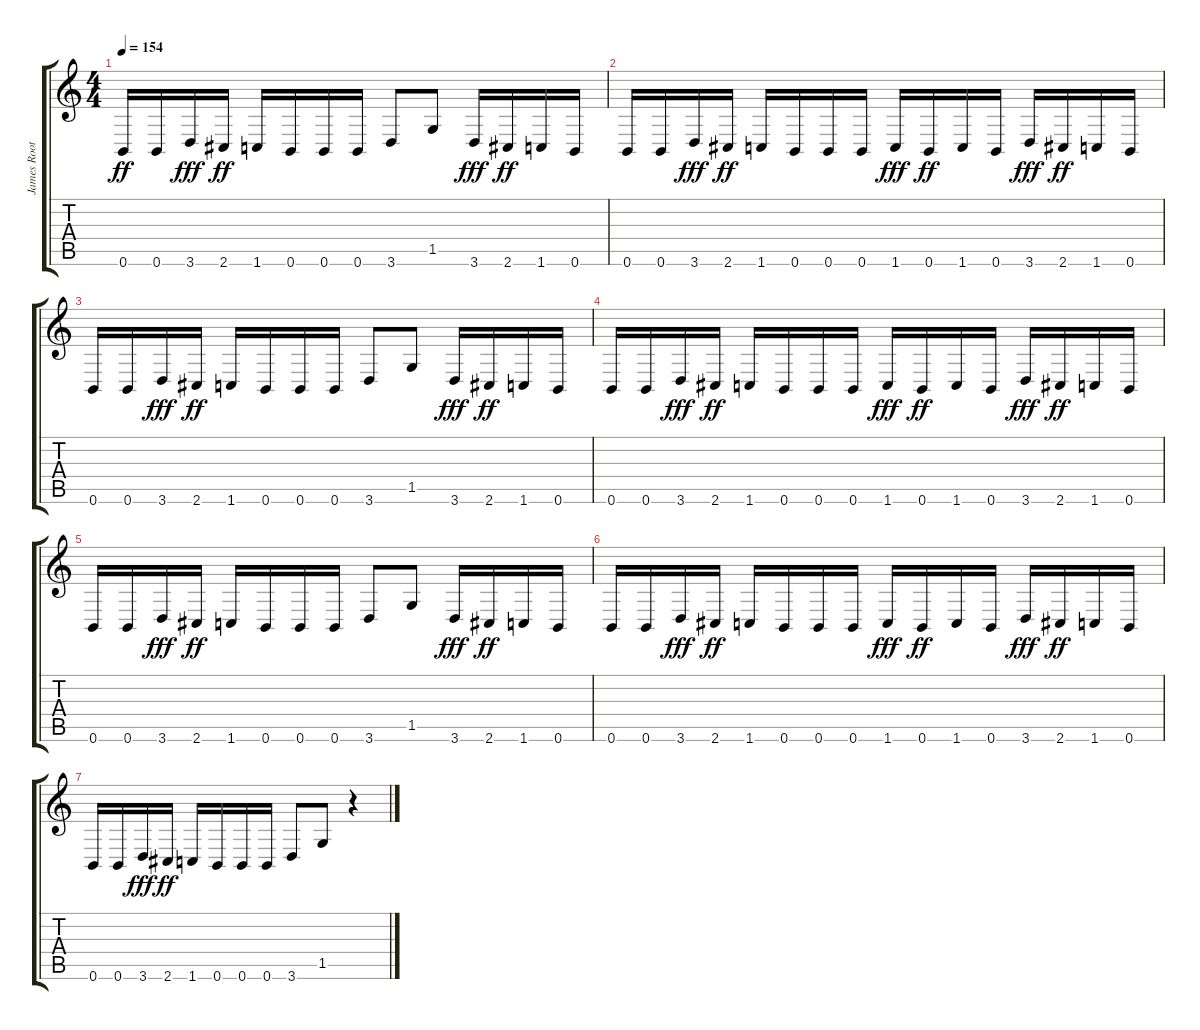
\track ("James Root" "James Root") {instrument distortionguitar}
\staff {score tabs}
\tuning (Db4 Ab3 E3 B2 Gb2 B1) {hide}
\ts (4 4)
\tempo 154
\clef g2
\ks c
0.6.16{dy ff} 0.6.16 3.6.16{dy fff} 2.6.16{dy ff} 1.6.16 0.6.16 0.6.16 0.6.16 3.6.8 1.5.8 3.6.16{dy fff} 2.6.16{dy ff} 1.6.16 0.6.16 |
0.6.16 0.6.16 3.6.16{dy fff} 2.6.16{dy ff} 1.6.16 0.6.16 0.6.16 0.6.16 1.6.16{dy fff} 0.6.16{dy ff} 1.6.16 0.6.16 3.6.16{dy fff} 2.6.16{dy ff} 1.6.16 0.6.16 |
0.6.16 0.6.16 3.6.16{dy fff} 2.6.16{dy ff} 1.6.16 0.6.16 0.6.16 0.6.16 3.6.8 1.5.8 3.6.16{dy fff} 2.6.16{dy ff} 1.6.16 0.6.16 |
0.6.16 0.6.16 3.6.16{dy fff} 2.6.16{dy ff} 1.6.16 0.6.16 0.6.16 0.6.16 1.6.16{dy fff} 0.6.16{dy ff} 1.6.16 0.6.16 3.6.16{dy fff} 2.6.16{dy ff} 1.6.16 0.6.16 |
0.6.16 0.6.16 3.6.16{dy fff} 2.6.16{dy ff} 1.6.16 0.6.16 0.6.16 0.6.16 3.6.8 1.5.8 3.6.16{dy fff} 2.6.16{dy ff} 1.6.16 0.6.16 |
0.6.16 0.6.16 3.6.16{dy fff} 2.6.16{dy ff} 1.6.16 0.6.16 0.6.16 0.6.16 1.6.16{dy fff} 0.6.16{dy ff} 1.6.16 0.6.16 3.6.16{dy fff} 2.6.16{dy ff} 1.6.16 0.6.16 |
0.6.16 0.6.16 3.6.16{dy fff} 2.6.16{dy ff} 1.6.16 0.6.16 0.6.16 0.6.16 3.6.8 1.5.8 r.4
